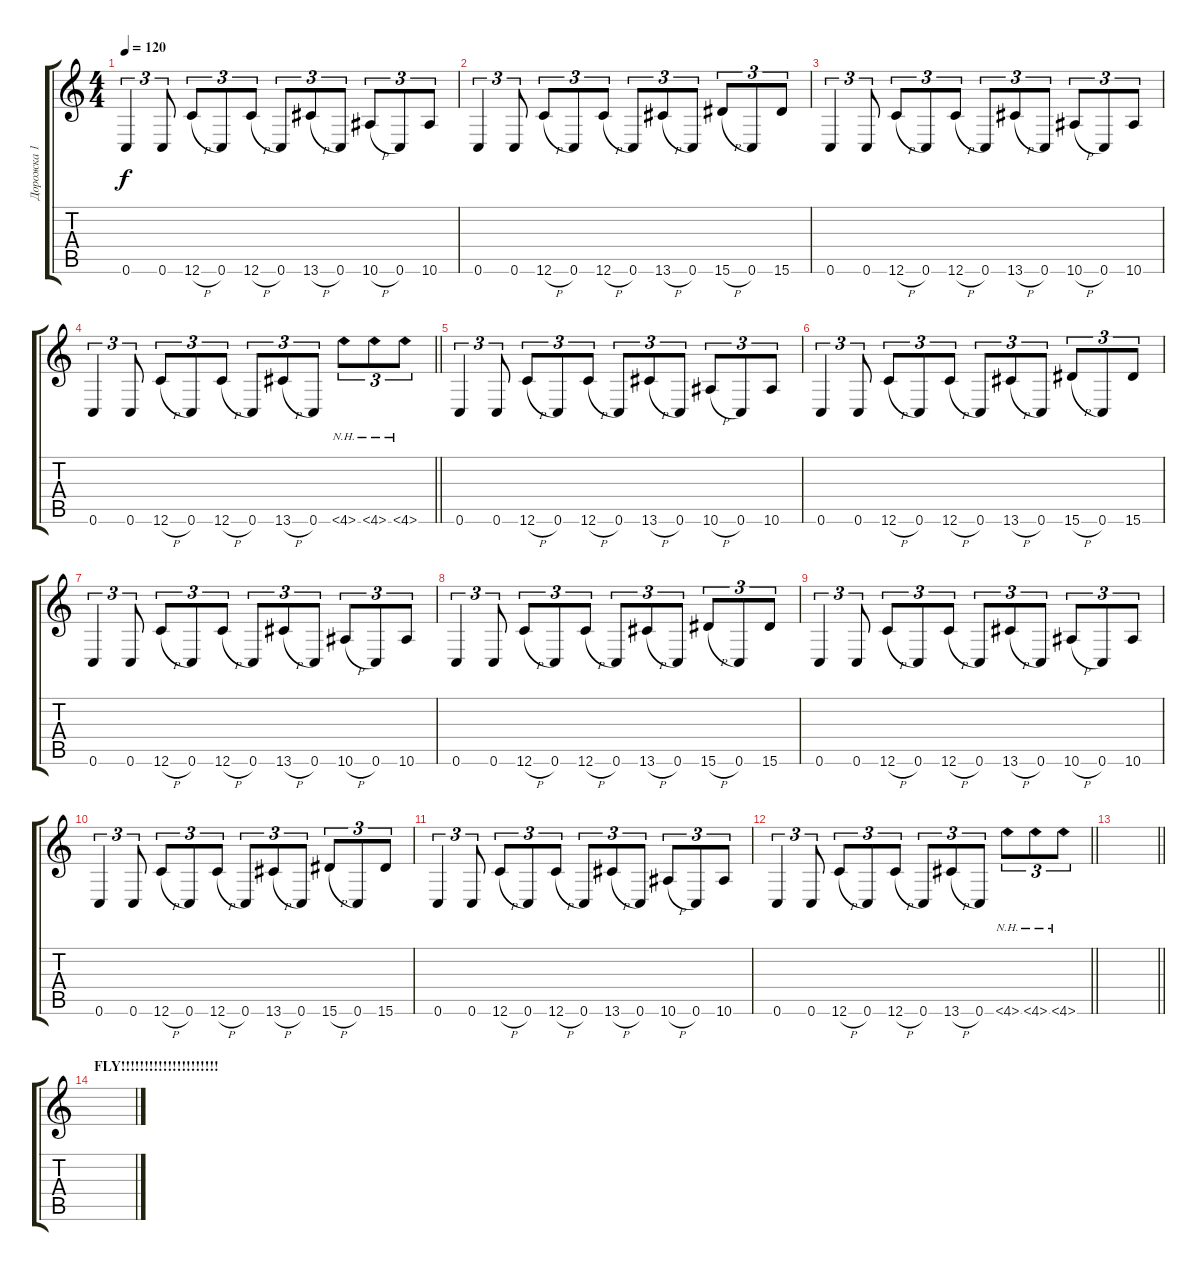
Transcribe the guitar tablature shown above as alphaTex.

\track ("Дорожка 1" "Дорожка 1") {instrument distortionguitar}
\staff {score tabs}
\tuning (D4 A3 F3 C3 G2 C2) {hide}
\ts (4 4)
\tempo 120
\clef g2
\ks c
0.6.4{tu (3 2) dy f} 0.6.8{tu (3 2)} 12.6{h}.8{tu (3 2)} 0.6.8{tu (3 2)} 12.6{h}.8{tu (3 2)} 0.6.8{tu (3 2)} 13.6{h}.8{tu (3 2)} 0.6.8{tu (3 2)} 10.6{h}.8{tu (3 2)} 0.6.8{tu (3 2)} 10.6.8{tu (3 2)} |
0.6.4{tu (3 2)} 0.6.8{tu (3 2)} 12.6{h}.8{tu (3 2)} 0.6.8{tu (3 2)} 12.6{h}.8{tu (3 2)} 0.6.8{tu (3 2)} 13.6{h}.8{tu (3 2)} 0.6.8{tu (3 2)} 15.6{h}.8{tu (3 2)} 0.6.8{tu (3 2)} 15.6.8{tu (3 2)} |
0.6.4{tu (3 2)} 0.6.8{tu (3 2)} 12.6{h}.8{tu (3 2)} 0.6.8{tu (3 2)} 12.6{h}.8{tu (3 2)} 0.6.8{tu (3 2)} 13.6{h}.8{tu (3 2)} 0.6.8{tu (3 2)} 10.6{h}.8{tu (3 2)} 0.6.8{tu (3 2)} 10.6.8{tu (3 2)} |
\barLineRight lightlight
0.6.4{tu (3 2)} 0.6.8{tu (3 2)} 12.6{h}.8{tu (3 2)} 0.6.8{tu (3 2)} 12.6{h}.8{tu (3 2)} 0.6.8{tu (3 2)} 13.6{h}.8{tu (3 2)} 0.6.8{tu (3 2)} 4.6{nh}.8{tu (3 2)} 4.6{nh}.8{tu (3 2)} 4.6{nh}.8{tu (3 2)} |
0.6.4{tu (3 2)} 0.6.8{tu (3 2)} 12.6{h}.8{tu (3 2)} 0.6.8{tu (3 2)} 12.6{h}.8{tu (3 2)} 0.6.8{tu (3 2)} 13.6{h}.8{tu (3 2)} 0.6.8{tu (3 2)} 10.6{h}.8{tu (3 2)} 0.6.8{tu (3 2)} 10.6.8{tu (3 2)} |
0.6.4{tu (3 2)} 0.6.8{tu (3 2)} 12.6{h}.8{tu (3 2)} 0.6.8{tu (3 2)} 12.6{h}.8{tu (3 2)} 0.6.8{tu (3 2)} 13.6{h}.8{tu (3 2)} 0.6.8{tu (3 2)} 15.6{h}.8{tu (3 2)} 0.6.8{tu (3 2)} 15.6.8{tu (3 2)} |
0.6.4{tu (3 2)} 0.6.8{tu (3 2)} 12.6{h}.8{tu (3 2)} 0.6.8{tu (3 2)} 12.6{h}.8{tu (3 2)} 0.6.8{tu (3 2)} 13.6{h}.8{tu (3 2)} 0.6.8{tu (3 2)} 10.6{h}.8{tu (3 2)} 0.6.8{tu (3 2)} 10.6.8{tu (3 2)} |
0.6.4{tu (3 2)} 0.6.8{tu (3 2)} 12.6{h}.8{tu (3 2)} 0.6.8{tu (3 2)} 12.6{h}.8{tu (3 2)} 0.6.8{tu (3 2)} 13.6{h}.8{tu (3 2)} 0.6.8{tu (3 2)} 15.6{h}.8{tu (3 2)} 0.6.8{tu (3 2)} 15.6.8{tu (3 2)} |
0.6.4{tu (3 2)} 0.6.8{tu (3 2)} 12.6{h}.8{tu (3 2)} 0.6.8{tu (3 2)} 12.6{h}.8{tu (3 2)} 0.6.8{tu (3 2)} 13.6{h}.8{tu (3 2)} 0.6.8{tu (3 2)} 10.6{h}.8{tu (3 2)} 0.6.8{tu (3 2)} 10.6.8{tu (3 2)} |
0.6.4{tu (3 2)} 0.6.8{tu (3 2)} 12.6{h}.8{tu (3 2)} 0.6.8{tu (3 2)} 12.6{h}.8{tu (3 2)} 0.6.8{tu (3 2)} 13.6{h}.8{tu (3 2)} 0.6.8{tu (3 2)} 15.6{h}.8{tu (3 2)} 0.6.8{tu (3 2)} 15.6.8{tu (3 2)} |
0.6.4{tu (3 2)} 0.6.8{tu (3 2)} 12.6{h}.8{tu (3 2)} 0.6.8{tu (3 2)} 12.6{h}.8{tu (3 2)} 0.6.8{tu (3 2)} 13.6{h}.8{tu (3 2)} 0.6.8{tu (3 2)} 10.6{h}.8{tu (3 2)} 0.6.8{tu (3 2)} 10.6.8{tu (3 2)} |
\barLineRight lightlight
0.6.4{tu (3 2)} 0.6.8{tu (3 2)} 12.6{h}.8{tu (3 2)} 0.6.8{tu (3 2)} 12.6{h}.8{tu (3 2)} 0.6.8{tu (3 2)} 13.6{h}.8{tu (3 2)} 0.6.8{tu (3 2)} 4.6{nh}.8{tu (3 2)} 4.6{nh}.8{tu (3 2)} 4.6{nh}.8{tu (3 2)} |
\barLineRight lightlight
|
\section ("" "FLY!!!!!!!!!!!!!!!!!!!!!")
